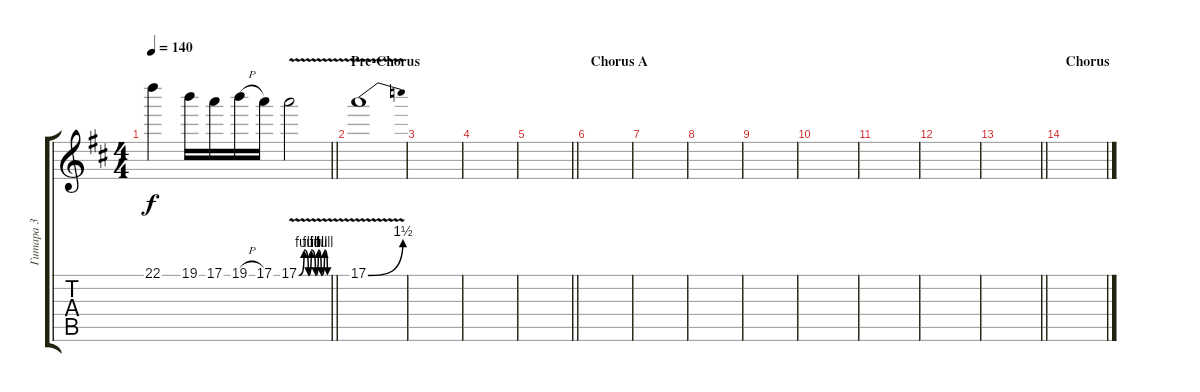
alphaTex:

\track ("Гитара 3" "Гитара 3") {instrument distortionguitar}
\staff {score tabs}
\tuning (E4 B3 G3 D3 A2 E2) {hide}
\ts (4 4)
\tempo 140
\clef g2
\barLineRight lightlight
\ks bminor
22.1{t}.4{dy f} 19.1.16 17.1.16 19.1{h}.16 17.1.16 17.1{be (custom 0 0 11 4 20 0 26 4 35 0 41 4 47 0 54 4 60 0) v}.2 |
\section ("" "Pre-Chorus")
17.1{be (bend 0 0 60 6) v}.1 |
|
|
\barLineRight lightlight
|
\section ("" "Chorus A")
|
|
|
|
|
|
|
\barLineRight lightlight
|
\section ("" "Chorus")
